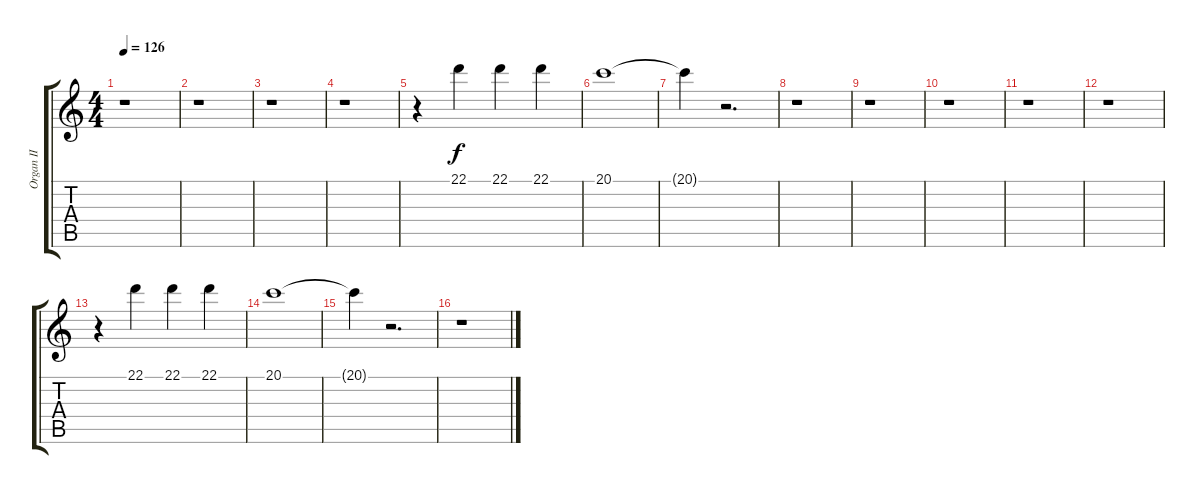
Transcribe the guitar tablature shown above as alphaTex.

\track ("Organ II" "Organ II") {instrument reedorgan}
\staff {score tabs}
\tuning (E4 B3 G3 D3 A2 E2) {hide}
\ts (4 4)
\tempo 126
\clef g2
\ks c
r.1{dy f} |
r.1 |
r.1 |
r.1 |
r.4 22.1.4 22.1.4 22.1.4 |
20.1.1 |
20.1{t}.4 r.2{d} |
r.1 |
r.1 |
r.1 |
r.1 |
r.1 |
r.4 22.1.4 22.1.4 22.1.4 |
20.1.1 |
20.1{t}.4 r.2{d} |
r.1
